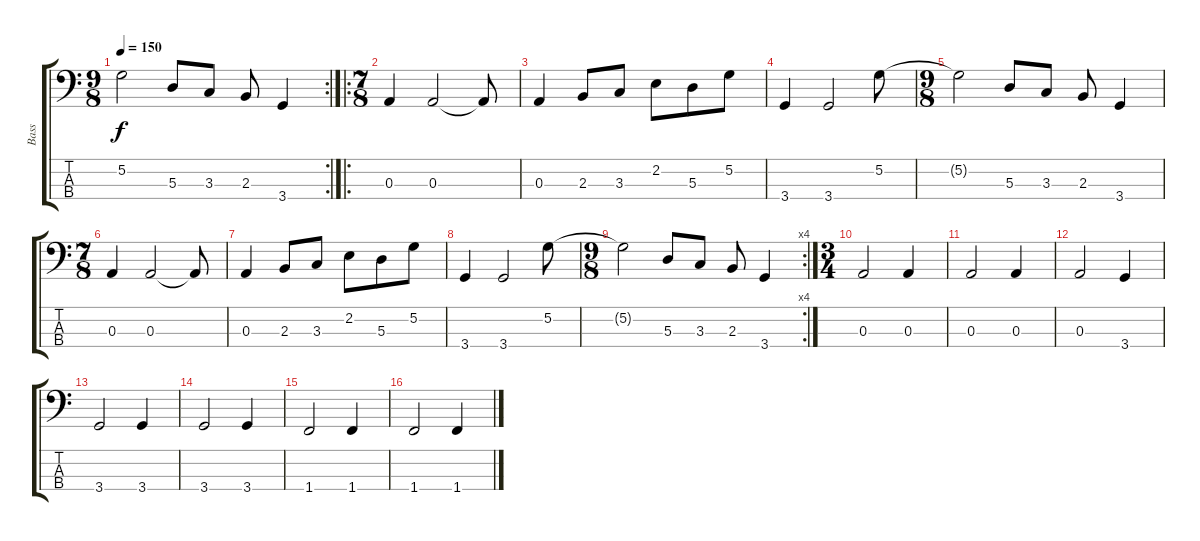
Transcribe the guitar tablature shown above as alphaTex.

\track ("Bass" "Bass") {instrument electricbasspick}
\staff {score tabs}
\tuning (G2 D2 A1 E1) {hide}
\rc 2
\ts (9 8)
\tempo 150
\clef f4
\ks c
5.2{t}.2{dy f} 5.3.8 3.3.8 2.3.8 3.4.4 |
\ro
\ts (7 8)
0.3.4 0.3.2 0.3{t}.8 |
0.3.4 2.3.8 3.3.8 2.2.8 5.3.8 5.2.8 |
3.4.4 3.4.2 5.2.8 |
\ts (9 8)
5.2{t}.2 5.3.8 3.3.8 2.3.8 3.4.4 |
\ts (7 8)
0.3.4 0.3.2 0.3{t}.8 |
0.3.4 2.3.8 3.3.8 2.2.8 5.3.8 5.2.8 |
3.4.4 3.4.2 5.2.8 |
\rc 4
\ts (9 8)
5.2{t}.2 5.3.8 3.3.8 2.3.8 3.4.4 |
\ts (3 4)
0.3.2 0.3.4 |
0.3.2 0.3.4 |
0.3.2 3.4.4 |
3.4.2 3.4.4 |
3.4.2 3.4.4 |
1.4.2 1.4.4 |
1.4.2 1.4.4
